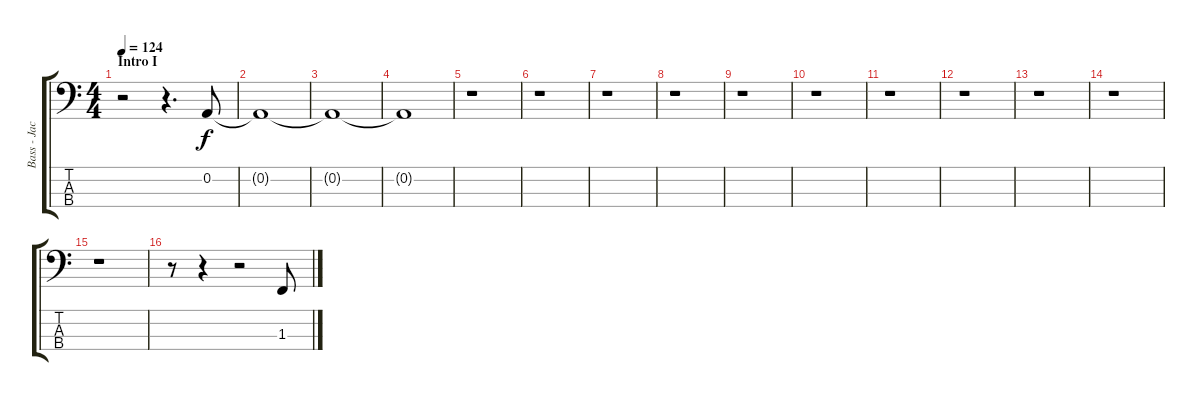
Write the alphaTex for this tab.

\track ("Bass - Jackson" "Bass - Jac") {instrument electricbasspick}
\staff {score tabs}
\tuning (D2 A1 E1 B0) {hide}
\ts (4 4)
\section ("" "Intro I")
\tempo 124
\clef f4
\ks c
r.2{dy f instrument electricbasspick} r.4{d} 0.2.8 |
0.2{t}.1 |
0.2{t}.1 |
0.2{t}.1 |
r.1 |
r.1 |
r.1 |
r.1 |
r.1 |
r.1 |
r.1 |
r.1 |
r.1 |
r.1 |
r.1 |
r.8 r.4 r.2 1.3.8
